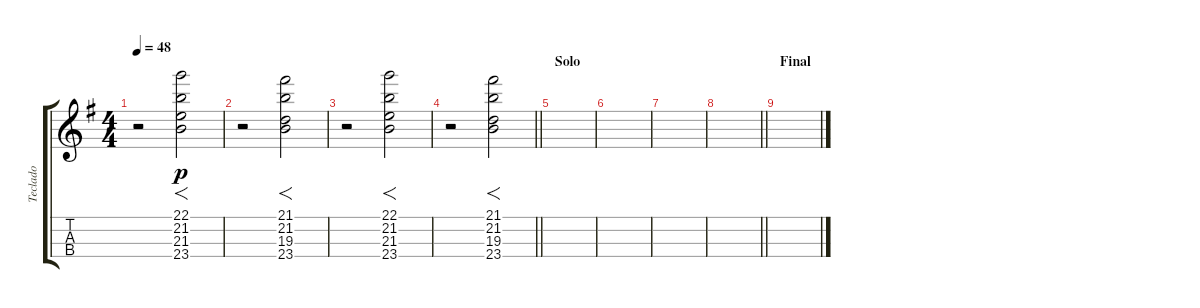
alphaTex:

\track ("Teclado" "Teclado") {instrument synthvoice}
\staff {score tabs}
\tuning (A4 D4 G3 C3) {hide}
\ts (4 4)
\tempo 48
\clef g2
\ks g
r.2{dy p} (22.1 21.2 21.3 23.4).2{f} |
r.2 (21.1 21.2 19.3 23.4).2{f} |
r.2 (22.1 21.2 21.3 23.4).2{f} |
\barLineRight lightlight
r.2 (21.1 21.2 19.3 23.4).2{f} |
\section ("" "Solo")
|
|
|
\barLineRight lightlight
|
\section ("" "Final")
